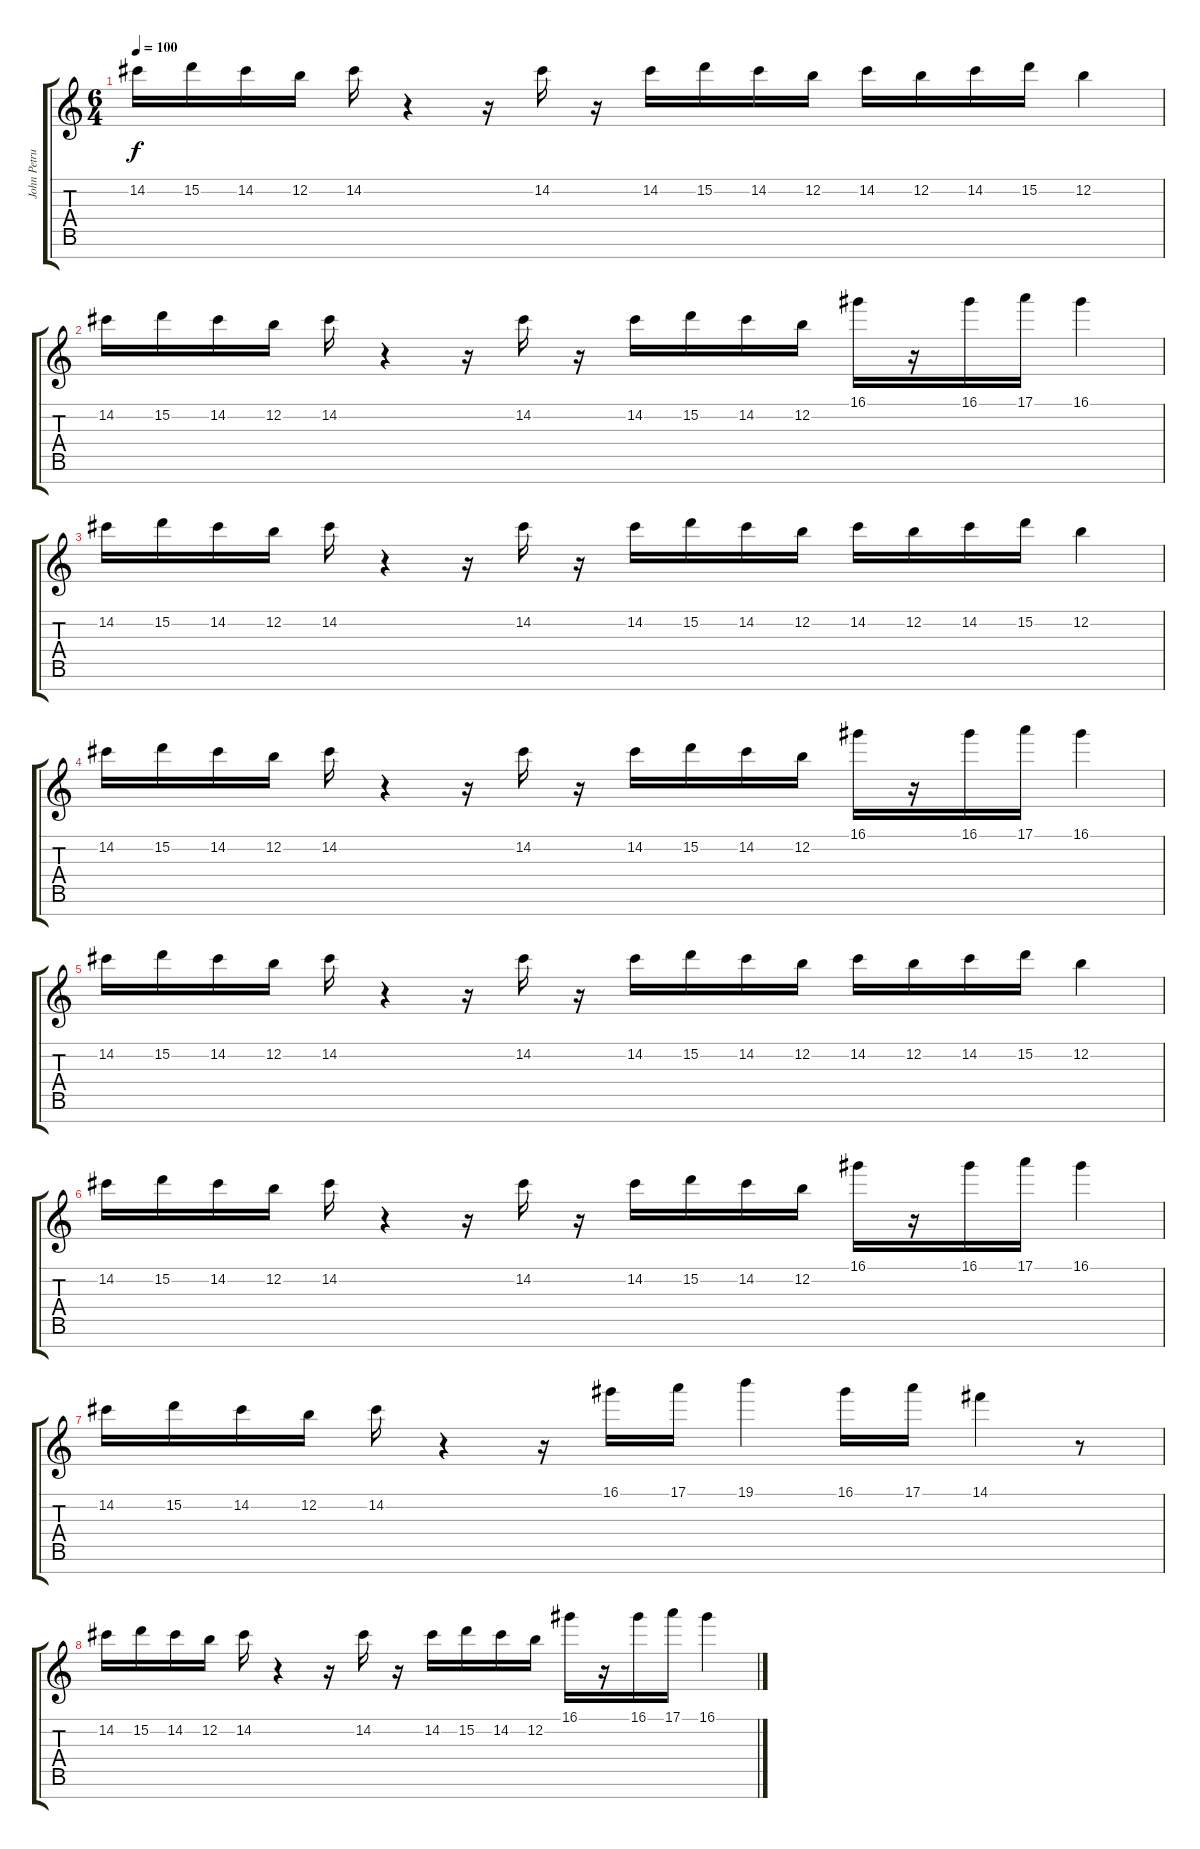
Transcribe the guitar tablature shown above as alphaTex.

\track ("John Petrucci" "John Petru") {instrument distortionguitar}
\staff {score tabs}
\tuning (E4 B3 G3 D3 A2 E2 B1) {hide}
\ts (6 4)
\tempo 100
\clef g2
\ks c
14.2.16{dy f} 15.2.16 14.2.16 12.2.16 14.2.16 r.4 r.16 14.2.16 r.16 14.2.16 15.2.16 14.2.16 12.2.16 14.2.16 12.2.16 14.2.16 15.2.16 12.2.4 |
14.2.16 15.2.16 14.2.16 12.2.16 14.2.16 r.4 r.16 14.2.16 r.16 14.2.16 15.2.16 14.2.16 12.2.16 16.1.16 r.16 16.1.16 17.1.16 16.1.4 |
14.2.16 15.2.16 14.2.16 12.2.16 14.2.16 r.4 r.16 14.2.16 r.16 14.2.16 15.2.16 14.2.16 12.2.16 14.2.16 12.2.16 14.2.16 15.2.16 12.2.4 |
14.2.16 15.2.16 14.2.16 12.2.16 14.2.16 r.4 r.16 14.2.16 r.16 14.2.16 15.2.16 14.2.16 12.2.16 16.1.16 r.16 16.1.16 17.1.16 16.1.4 |
14.2.16 15.2.16 14.2.16 12.2.16 14.2.16 r.4 r.16 14.2.16 r.16 14.2.16 15.2.16 14.2.16 12.2.16 14.2.16 12.2.16 14.2.16 15.2.16 12.2.4 |
14.2.16 15.2.16 14.2.16 12.2.16 14.2.16 r.4 r.16 14.2.16 r.16 14.2.16 15.2.16 14.2.16 12.2.16 16.1.16 r.16 16.1.16 17.1.16 16.1.4 |
14.2.16 15.2.16 14.2.16 12.2.16 14.2.16 r.4 r.16 16.1.16 17.1.16 19.1.4 16.1.16 17.1.16 14.1.4 r.8 |
14.2.16 15.2.16 14.2.16 12.2.16 14.2.16 r.4 r.16 14.2.16 r.16 14.2.16 15.2.16 14.2.16 12.2.16 16.1.16 r.16 16.1.16 17.1.16 16.1.4
